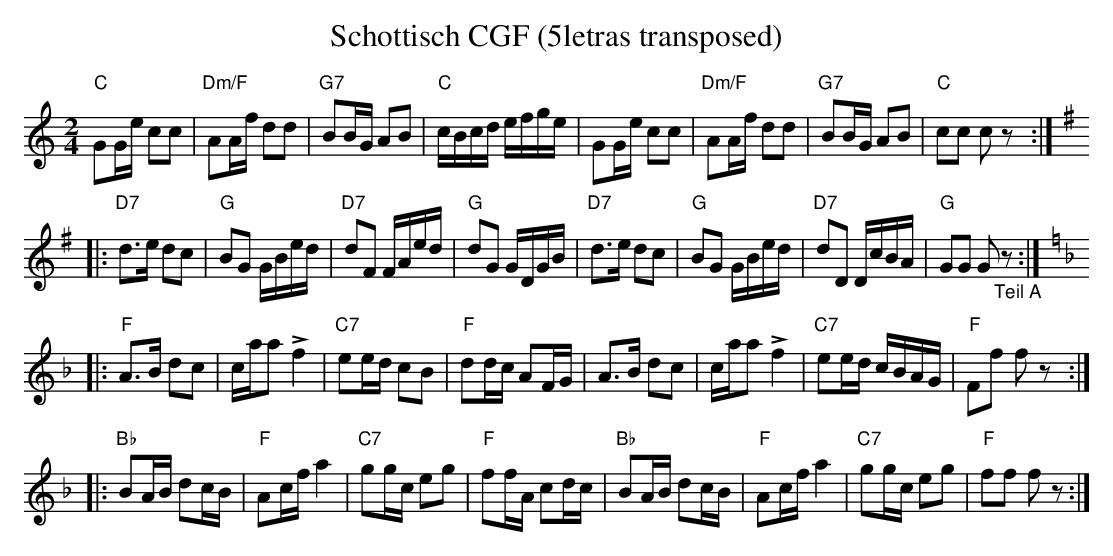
X:1
T:Schottisch CGF (5letras transposed)
M:2/4
L:1/16
K:C transpose=3 %%MIDI gchordon
"C"G2Ge c2c2 | "Dm/F"A2Af d2d2 | "G7"B2BG A2B2 | "C"cBcd efge | G2Ge c2c2 | "Dm/F"A2Af d2d2 | "G7"B2BG A2B2 | "C"c2c2 c2z2 :: [K:G]
"D7"d3e d2c2 | "G"B2G2 GBed | "D7"d2F2 FAed | "G"d2G2 GDGB | "D7"d3e d2c2 | "G"B2G2 GBed | "D7"d2D2 DcBA | "G"G2G2 G2"_Teil A"z2 :| [K:F]
|: "F"A3B d2c2 | caa2 !>!f4 | "C7"e2ed c2B2 | "F"d2dc A2FG | A3B d2c2 | caa2 !>!f4 | "C7"e2ed cBAG | "F"F2f2 f2z2 ::
"Bb"B2AB d2cB | "F"A2cfa4 | "C7"g2gc e2g2 | "F"f2fA c2dc | "Bb"B2AB d2cB | "F"A2cfa4 | "C7"g2gc e2g2 | "F"f2f2 f2z2 :|
